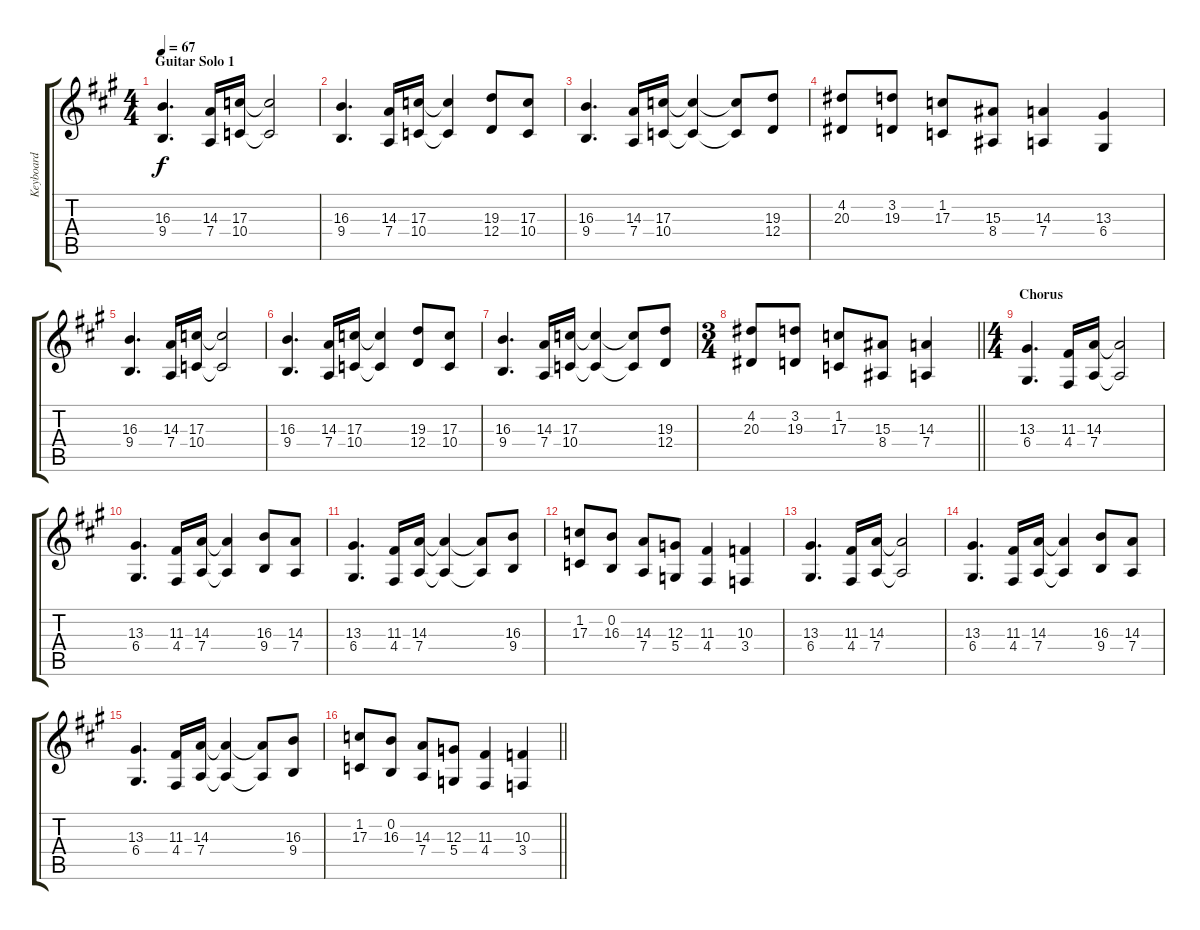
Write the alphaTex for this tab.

\track ("Keyboard" "Keyboard") {instrument stringensemble1}
\staff {score tabs}
\tuning (E4 B3 G3 D3 A2 E2) {hide}
\ts (4 4)
\section ("" "Guitar Solo 1")
\tempo 67
\clef g2
\ks a
(16.3 9.4).4{d dy f} (14.3 7.4).16 (17.3 10.4).16 (17.3{t} 10.4{t}).2 |
(16.3 9.4).4{d} (14.3 7.4).16 (17.3 10.4).16 (17.3{t} 10.4{t}).4 (19.3 12.4).8 (17.3 10.4).8 |
(16.3 9.4).4{d} (14.3 7.4).16 (17.3 10.4).16 (17.3{t} 10.4{t}).4 (17.3{t} 10.4{t}).8 (19.3 12.4).8 |
(4.2 20.3).8 (3.2 19.3).8 (1.2 17.3).8 (15.3 8.4).8 (14.3 7.4).4 (13.3 6.4).4 |
(16.3 9.4).4{d} (14.3 7.4).16 (17.3 10.4).16 (17.3{t} 10.4{t}).2 |
(16.3 9.4).4{d} (14.3 7.4).16 (17.3 10.4).16 (17.3{t} 10.4{t}).4 (19.3 12.4).8 (17.3 10.4).8 |
(16.3 9.4).4{d} (14.3 7.4).16 (17.3 10.4).16 (17.3{t} 10.4{t}).4 (17.3{t} 10.4{t}).8 (19.3 12.4).8 |
\ts (3 4)
\barLineRight lightlight
(4.2 20.3).8 (3.2 19.3).8 (1.2 17.3).8 (15.3 8.4).8 (14.3 7.4).4 |
\ts (4 4)
\section ("" "Chorus")
(13.3 6.4).4{d} (11.3 4.4).16 (14.3 7.4).16 (14.3{t} 7.4{t}).2 |
(13.3 6.4).4{d} (11.3 4.4).16 (14.3 7.4).16 (14.3{t} 7.4{t}).4 (16.3 9.4).8 (14.3 7.4).8 |
(13.3 6.4).4{d} (11.3 4.4).16 (14.3 7.4).16 (14.3{t} 7.4{t}).4 (14.3{t} 7.4{t}).8 (16.3 9.4).8 |
(1.2 17.3).8 (0.2 16.3).8 (14.3 7.4).8 (12.3 5.4).8 (11.3 4.4).4 (10.3 3.4).4 |
(13.3 6.4).4{d} (11.3 4.4).16 (14.3 7.4).16 (14.3{t} 7.4{t}).2 |
(13.3 6.4).4{d} (11.3 4.4).16 (14.3 7.4).16 (14.3{t} 7.4{t}).4 (16.3 9.4).8 (14.3 7.4).8 |
(13.3 6.4).4{d} (11.3 4.4).16 (14.3 7.4).16 (14.3{t} 7.4{t}).4 (14.3{t} 7.4{t}).8 (16.3 9.4).8 |
\barLineRight lightlight
(1.2 17.3).8 (0.2 16.3).8 (14.3 7.4).8 (12.3 5.4).8 (11.3 4.4).4 (10.3 3.4).4
